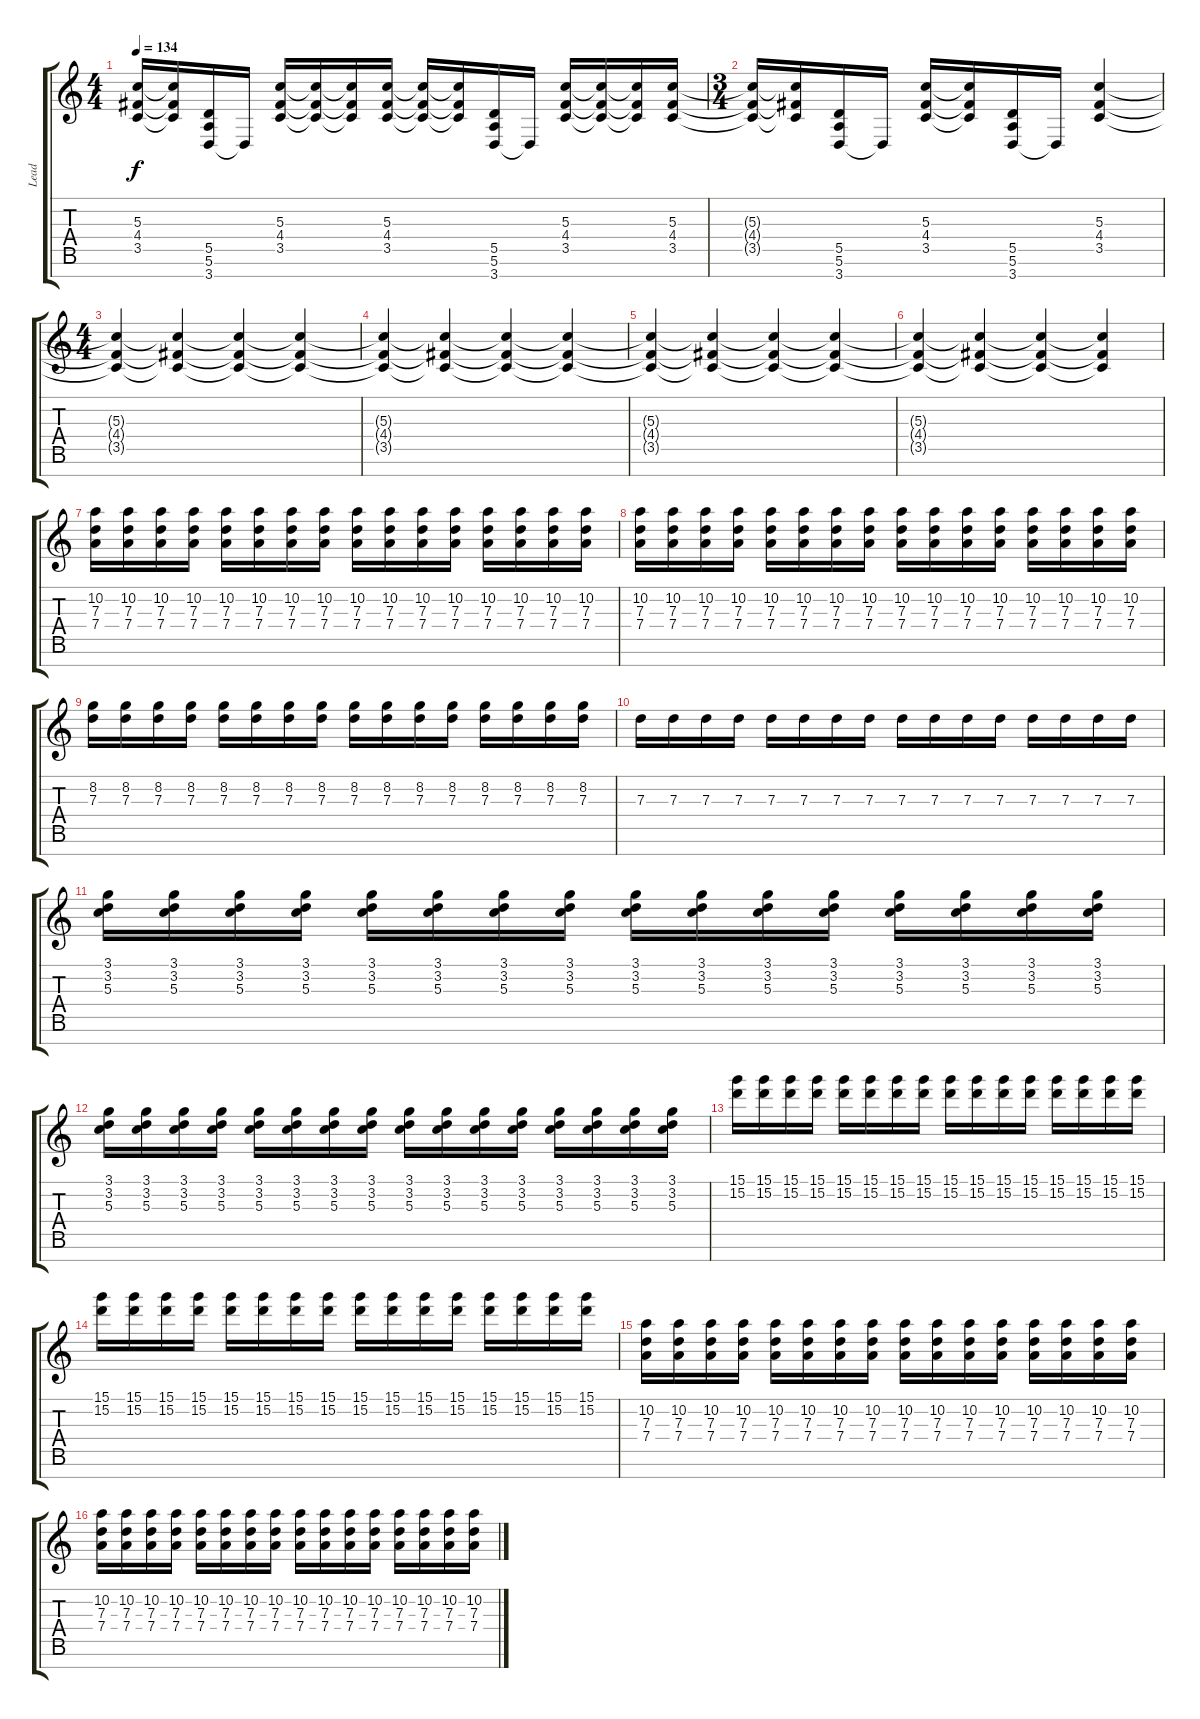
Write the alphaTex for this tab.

\track ("Lead" "Lead") {instrument distortionguitar}
\staff {score tabs}
\tuning (E4 B3 G3 D3 A2 E2 B1) {hide}
\ts (4 4)
\tempo 134
\clef g2
\ks c
(5.3{t} 4.4{t} 3.5{t}).16{dy f} (5.3{t} 4.4{t} 3.5{t}).16 (5.5 5.6 3.7).16 3.7{t}.16 (5.3 4.4 3.5).16 (5.3{t} 4.4{t} 3.5{t}).16 (5.3{t} 4.4{t} 3.5{t}).16 (5.3 4.4 3.5).16 (5.3{t} 4.4{t} 3.5{t}).16 (5.3{t} 4.4{t} 3.5{t}).16 (5.5 5.6 3.7).16 3.7{t}.16 (5.3 4.4 3.5).16 (5.3{t} 4.4{t} 3.5{t}).16 (5.3{t} 4.4{t} 3.5{t}).16 (5.3 4.4 3.5).16 |
\ts (3 4)
(5.3{t} 4.4{t} 3.5{t}).16 (5.3{t} 4.4{t} 3.5{t}).16 (5.5 5.6 3.7).16 3.7{t}.16 (5.3 4.4 3.5).16 (5.3{t} 4.4{t} 3.5{t}).16 (5.5 5.6 3.7).16 3.7{t}.16 (5.3 4.4 3.5).4 |
\ts (4 4)
(5.3{t} 4.4{t} 3.5{t}).4 (5.3{t} 4.4{t} 3.5{t}).4 (5.3{t} 4.4{t} 3.5{t}).4 (5.3{t} 4.4{t} 3.5{t}).4 |
(5.3{t} 4.4{t} 3.5{t}).4 (5.3{t} 4.4{t} 3.5{t}).4 (5.3{t} 4.4{t} 3.5{t}).4 (5.3{t} 4.4{t} 3.5{t}).4 |
(5.3{t} 4.4{t} 3.5{t}).4 (5.3{t} 4.4{t} 3.5{t}).4 (5.3{t} 4.4{t} 3.5{t}).4 (5.3{t} 4.4{t} 3.5{t}).4 |
(5.3{t} 4.4{t} 3.5{t}).4 (5.3{t} 4.4{t} 3.5{t}).4 (5.3{t} 4.4{t} 3.5{t}).4 (5.3{t} 4.4{t} 3.5{t}).4 |
(10.2 7.3 7.4).16 (10.2 7.3 7.4).16 (10.2 7.3 7.4).16 (10.2 7.3 7.4).16 (10.2 7.3 7.4).16 (10.2 7.3 7.4).16 (10.2 7.3 7.4).16 (10.2 7.3 7.4).16 (10.2 7.3 7.4).16 (10.2 7.3 7.4).16 (10.2 7.3 7.4).16 (10.2 7.3 7.4).16 (10.2 7.3 7.4).16 (10.2 7.3 7.4).16 (10.2 7.3 7.4).16 (10.2 7.3 7.4).16 |
(10.2 7.3 7.4).16 (10.2 7.3 7.4).16 (10.2 7.3 7.4).16 (10.2 7.3 7.4).16 (10.2 7.3 7.4).16 (10.2 7.3 7.4).16 (10.2 7.3 7.4).16 (10.2 7.3 7.4).16 (10.2 7.3 7.4).16 (10.2 7.3 7.4).16 (10.2 7.3 7.4).16 (10.2 7.3 7.4).16 (10.2 7.3 7.4).16 (10.2 7.3 7.4).16 (10.2 7.3 7.4).16 (10.2 7.3 7.4).16 |
(8.2 7.3).16 (8.2 7.3).16 (8.2 7.3).16 (8.2 7.3).16 (8.2 7.3).16 (8.2 7.3).16 (8.2 7.3).16 (8.2 7.3).16 (8.2 7.3).16 (8.2 7.3).16 (8.2 7.3).16 (8.2 7.3).16 (8.2 7.3).16 (8.2 7.3).16 (8.2 7.3).16 (8.2 7.3).16 |
7.3.16 7.3.16 7.3.16 7.3.16 7.3.16 7.3.16 7.3.16 7.3.16 7.3.16 7.3.16 7.3.16 7.3.16 7.3.16 7.3.16 7.3.16 7.3.16 |
(3.1 3.2 5.3).16 (3.1 3.2 5.3).16 (3.1 3.2 5.3).16 (3.1 3.2 5.3).16 (3.1 3.2 5.3).16 (3.1 3.2 5.3).16 (3.1 3.2 5.3).16 (3.1 3.2 5.3).16 (3.1 3.2 5.3).16 (3.1 3.2 5.3).16 (3.1 3.2 5.3).16 (3.1 3.2 5.3).16 (3.1 3.2 5.3).16 (3.1 3.2 5.3).16 (3.1 3.2 5.3).16 (3.1 3.2 5.3).16 |
(3.1 3.2 5.3).16 (3.1 3.2 5.3).16 (3.1 3.2 5.3).16 (3.1 3.2 5.3).16 (3.1 3.2 5.3).16 (3.1 3.2 5.3).16 (3.1 3.2 5.3).16 (3.1 3.2 5.3).16 (3.1 3.2 5.3).16 (3.1 3.2 5.3).16 (3.1 3.2 5.3).16 (3.1 3.2 5.3).16 (3.1 3.2 5.3).16 (3.1 3.2 5.3).16 (3.1 3.2 5.3).16 (3.1 3.2 5.3).16 |
(15.1 15.2).16 (15.1 15.2).16 (15.1 15.2).16 (15.1 15.2).16 (15.1 15.2).16 (15.1 15.2).16 (15.1 15.2).16 (15.1 15.2).16 (15.1 15.2).16 (15.1 15.2).16 (15.1 15.2).16 (15.1 15.2).16 (15.1 15.2).16 (15.1 15.2).16 (15.1 15.2).16 (15.1 15.2).16 |
(15.1 15.2).16 (15.1 15.2).16 (15.1 15.2).16 (15.1 15.2).16 (15.1 15.2).16 (15.1 15.2).16 (15.1 15.2).16 (15.1 15.2).16 (15.1 15.2).16 (15.1 15.2).16 (15.1 15.2).16 (15.1 15.2).16 (15.1 15.2).16 (15.1 15.2).16 (15.1 15.2).16 (15.1 15.2).16 |
(10.2 7.3 7.4).16 (10.2 7.3 7.4).16 (10.2 7.3 7.4).16 (10.2 7.3 7.4).16 (10.2 7.3 7.4).16 (10.2 7.3 7.4).16 (10.2 7.3 7.4).16 (10.2 7.3 7.4).16 (10.2 7.3 7.4).16 (10.2 7.3 7.4).16 (10.2 7.3 7.4).16 (10.2 7.3 7.4).16 (10.2 7.3 7.4).16 (10.2 7.3 7.4).16 (10.2 7.3 7.4).16 (10.2 7.3 7.4).16 |
(10.2 7.3 7.4).16 (10.2 7.3 7.4).16 (10.2 7.3 7.4).16 (10.2 7.3 7.4).16 (10.2 7.3 7.4).16 (10.2 7.3 7.4).16 (10.2 7.3 7.4).16 (10.2 7.3 7.4).16 (10.2 7.3 7.4).16 (10.2 7.3 7.4).16 (10.2 7.3 7.4).16 (10.2 7.3 7.4).16 (10.2 7.3 7.4).16 (10.2 7.3 7.4).16 (10.2 7.3 7.4).16 (10.2 7.3 7.4).16
